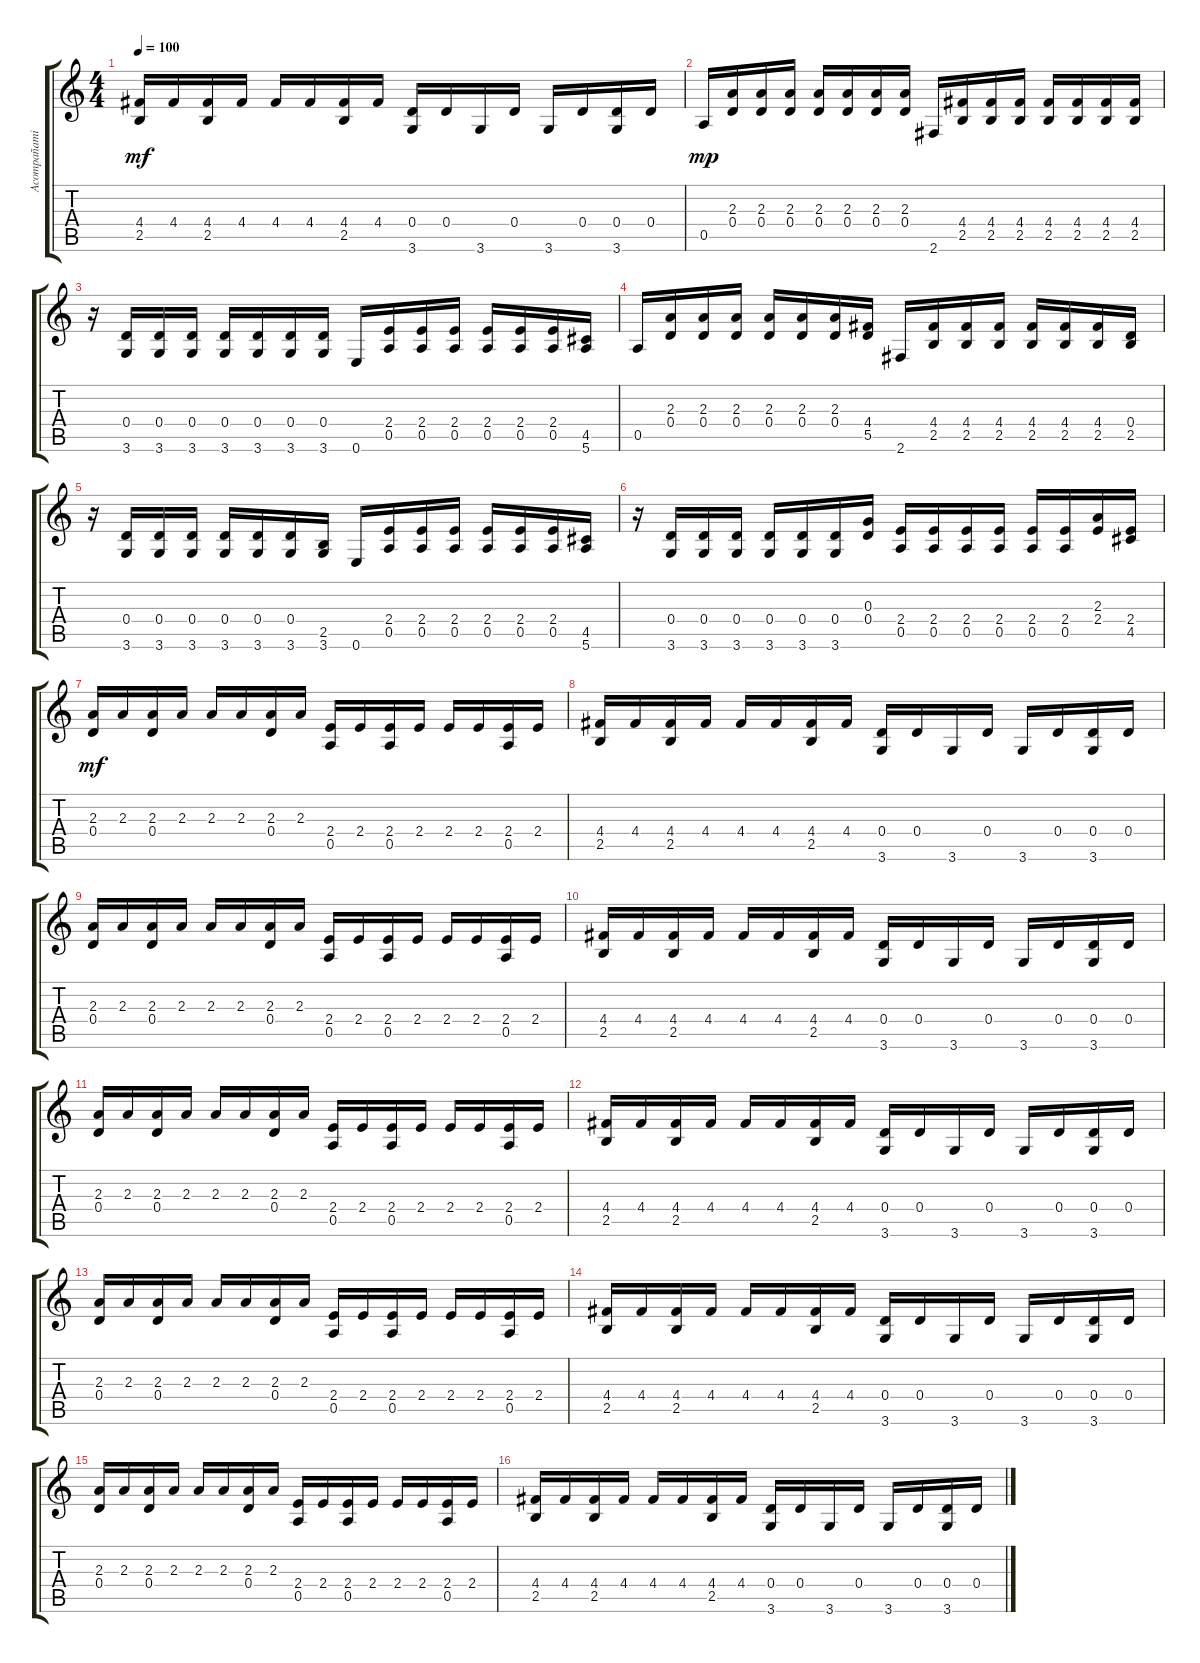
\track ("Acompañamiento" "Acompañami") {instrument distortionguitar}
\staff {score tabs}
\tuning (E4 B3 G3 D3 A2 E2) {hide}
\ts (4 4)
\tempo 100
\clef g2
\ks c
(4.4 2.5).16{dy mf} 4.4.16 (4.4 2.5).16 4.4.16 4.4.16 4.4.16 (4.4 2.5).16 4.4.16 (0.4 3.6).16 0.4.16 3.6.16 0.4.16 3.6.16 0.4.16 (0.4 3.6).16 0.4.16 |
0.5.16{dy mp} (2.3 0.4).16 (2.3 0.4).16 (2.3 0.4).16 (2.3 0.4).16 (2.3 0.4).16 (2.3 0.4).16 (2.3 0.4).16 2.6.16 (4.4 2.5).16 (4.4 2.5).16 (4.4 2.5).16 (4.4 2.5).16 (4.4 2.5).16 (4.4 2.5).16 (4.4 2.5).16 |
r.16 (0.4 3.6).16 (0.4 3.6).16 (0.4 3.6).16 (0.4 3.6).16 (0.4 3.6).16 (0.4 3.6).16 (0.4 3.6).16 0.6.16 (2.4 0.5).16 (2.4 0.5).16 (2.4 0.5).16 (2.4 0.5).16 (2.4 0.5).16 (2.4 0.5).16 (4.5 5.6).16 |
0.5.16 (2.3 0.4).16 (2.3 0.4).16 (2.3 0.4).16 (2.3 0.4).16 (2.3 0.4).16 (2.3 0.4).16 (4.4 5.5).16 2.6.16 (4.4 2.5).16 (4.4 2.5).16 (4.4 2.5).16 (4.4 2.5).16 (4.4 2.5).16 (4.4 2.5).16 (0.4 2.5).16 |
r.16 (0.4 3.6).16 (0.4 3.6).16 (0.4 3.6).16 (0.4 3.6).16 (0.4 3.6).16 (0.4 3.6).16 (2.5 3.6).16 0.6.16 (2.4 0.5).16 (2.4 0.5).16 (2.4 0.5).16 (2.4 0.5).16 (2.4 0.5).16 (2.4 0.5).16 (4.5 5.6).16 |
r.16 (0.4 3.6).16 (0.4 3.6).16 (0.4 3.6).16 (0.4 3.6).16 (0.4 3.6).16 (0.4 3.6).16 (0.3 0.4).16 (2.4 0.5).16 (2.4 0.5).16 (2.4 0.5).16 (2.4 0.5).16 (2.4 0.5).16 (2.4 0.5).16 (2.3 2.4).16 (2.4 4.5).16 |
(2.3 0.4).16{dy mf} 2.3.16 (2.3 0.4).16 2.3.16 2.3.16 2.3.16 (2.3 0.4).16 2.3.16 (2.4 0.5).16 2.4.16 (2.4 0.5).16 2.4.16 2.4.16 2.4.16 (2.4 0.5).16 2.4.16 |
(4.4 2.5).16 4.4.16 (4.4 2.5).16 4.4.16 4.4.16 4.4.16 (4.4 2.5).16 4.4.16 (0.4 3.6).16 0.4.16 3.6.16 0.4.16 3.6.16 0.4.16 (0.4 3.6).16 0.4.16 |
(2.3 0.4).16 2.3.16 (2.3 0.4).16 2.3.16 2.3.16 2.3.16 (2.3 0.4).16 2.3.16 (2.4 0.5).16 2.4.16 (2.4 0.5).16 2.4.16 2.4.16 2.4.16 (2.4 0.5).16 2.4.16 |
(4.4 2.5).16 4.4.16 (4.4 2.5).16 4.4.16 4.4.16 4.4.16 (4.4 2.5).16 4.4.16 (0.4 3.6).16 0.4.16 3.6.16 0.4.16 3.6.16 0.4.16 (0.4 3.6).16 0.4.16 |
(2.3 0.4).16 2.3.16 (2.3 0.4).16 2.3.16 2.3.16 2.3.16 (2.3 0.4).16 2.3.16 (2.4 0.5).16 2.4.16 (2.4 0.5).16 2.4.16 2.4.16 2.4.16 (2.4 0.5).16 2.4.16 |
(4.4 2.5).16 4.4.16 (4.4 2.5).16 4.4.16 4.4.16 4.4.16 (4.4 2.5).16 4.4.16 (0.4 3.6).16 0.4.16 3.6.16 0.4.16 3.6.16 0.4.16 (0.4 3.6).16 0.4.16 |
(2.3 0.4).16 2.3.16 (2.3 0.4).16 2.3.16 2.3.16 2.3.16 (2.3 0.4).16 2.3.16 (2.4 0.5).16 2.4.16 (2.4 0.5).16 2.4.16 2.4.16 2.4.16 (2.4 0.5).16 2.4.16 |
(4.4 2.5).16 4.4.16 (4.4 2.5).16 4.4.16 4.4.16 4.4.16 (4.4 2.5).16 4.4.16 (0.4 3.6).16 0.4.16 3.6.16 0.4.16 3.6.16 0.4.16 (0.4 3.6).16 0.4.16 |
(2.3 0.4).16 2.3.16 (2.3 0.4).16 2.3.16 2.3.16 2.3.16 (2.3 0.4).16 2.3.16 (2.4 0.5).16 2.4.16 (2.4 0.5).16 2.4.16 2.4.16 2.4.16 (2.4 0.5).16 2.4.16 |
(4.4 2.5).16 4.4.16 (4.4 2.5).16 4.4.16 4.4.16 4.4.16 (4.4 2.5).16 4.4.16 (0.4 3.6).16 0.4.16 3.6.16 0.4.16 3.6.16 0.4.16 (0.4 3.6).16 0.4.16
